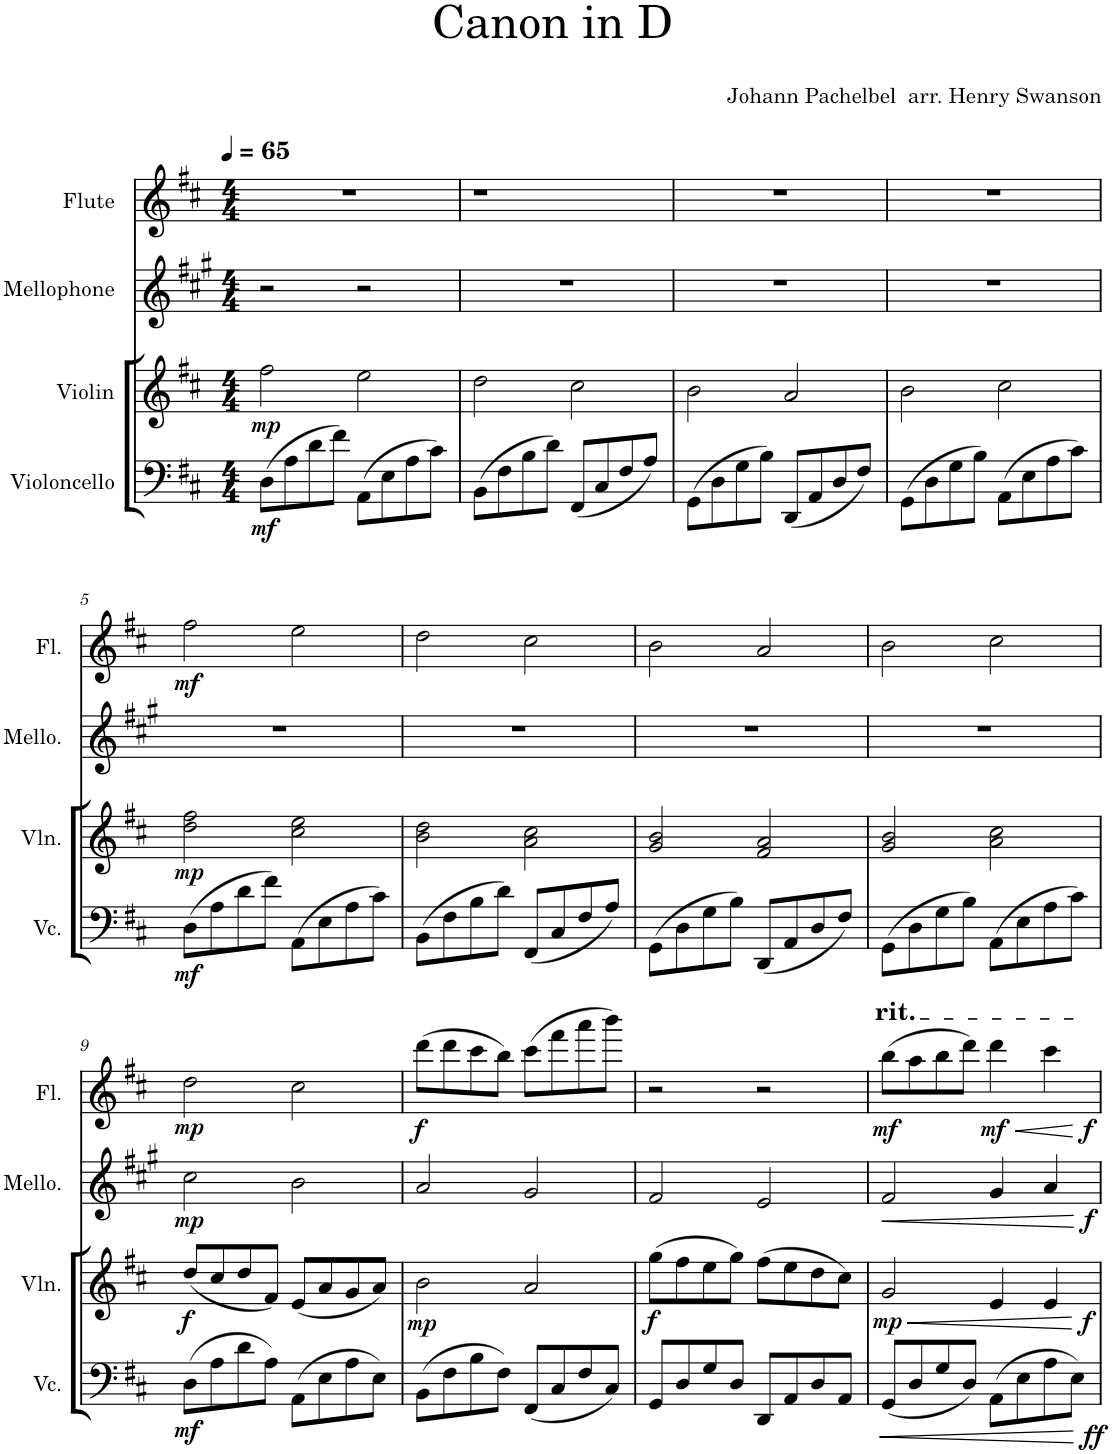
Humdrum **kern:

**kern	**dynam	**kern	**dynam	**kern	**dynam	**kern	**dynam
*part4	*part4	*part3	*part3	*part2	*part2	*part1	*part1
*staff4	*staff4	*staff3	*staff3	*staff2	*staff2	*staff1	*staff1
*I"Violoncello	*	*I"Violin	*	*I"Mellophone	*	*I"Flute	*
*I'Vc.	*	*I'Vln.	*	*I'Mello.	*	*I'Fl.	*
*clefF4	*	*clefG2	*	*clefG2	*	*clefG2	*
*	*	*	*	*Trd4c7	*	*	*
*k[f#c#]	*	*k[f#c#]	*	*k[f#c#g#]	*	*k[f#c#]	*
*M4/4	*	*M4/4	*	*M4/4	*	*M4/4	*
*MM65	*	*MM65	*	*MM65	*	*MM65	*
=1	=1	=1	=1	=1	=1	=1	=1
!	!LO:DY:b	!	!LO:DY:b	!	!	!	!
(8D\L	mf	2ff#\	mp	2r	.	1r	.
8A\	.	.	.	.	.	.	.
8d\	.	.	.	.	.	.	.
8f#\J)	.	.	.	.	.	.	.
(8AA\L	.	2ee\	.	2r	.	.	.
8E\	.	.	.	.	.	.	.
8A\	.	.	.	.	.	.	.
8c#\J)	.	.	.	.	.	.	.
=2	=2	=2	=2	=2	=2	=2	=2
(8BB\L	.	2dd\	.	1r	.	1r	.
8F#\	.	.	.	.	.	.	.
8B\	.	.	.	.	.	.	.
8d\J)	.	.	.	.	.	.	.
(8FF#/L	.	2cc#\	.	.	.	.	.
8C#/	.	.	.	.	.	.	.
8F#/	.	.	.	.	.	.	.
8A/J)	.	.	.	.	.	.	.
=3	=3	=3	=3	=3	=3	=3	=3
(8GG\L	.	2b\	.	1r	.	1r	.
8D\	.	.	.	.	.	.	.
8G\	.	.	.	.	.	.	.
8B\J)	.	.	.	.	.	.	.
(8DD/L	.	2a/	.	.	.	.	.
8AA/	.	.	.	.	.	.	.
8D/	.	.	.	.	.	.	.
8F#/J)	.	.	.	.	.	.	.
=4	=4	=4	=4	=4	=4	=4	=4
(8GG\L	.	2b\	.	1r	.	1r	.
8D\	.	.	.	.	.	.	.
8G\	.	.	.	.	.	.	.
8B\J)	.	.	.	.	.	.	.
(8AA\L	.	2cc#\	.	.	.	.	.
8E\	.	.	.	.	.	.	.
8A\	.	.	.	.	.	.	.
8c#\J)	.	.	.	.	.	.	.
!!LO:LB:g=z
=5	=5	=5	=5	=5	=5	=5	=5
!	!LO:DY:b	!	!LO:DY:b	!	!	!	!LO:DY:b
(8D\L	mf	2dd\ 2ff#\	mp	1r	.	2ff#\	mf
8A\	.	.	.	.	.	.	.
8d\	.	.	.	.	.	.	.
8f#\J)	.	.	.	.	.	.	.
(8AA\L	.	2cc#\ 2ee\	.	.	.	2ee\	.
8E\	.	.	.	.	.	.	.
8A\	.	.	.	.	.	.	.
8c#\J)	.	.	.	.	.	.	.
=6	=6	=6	=6	=6	=6	=6	=6
(8BB\L	.	2b\ 2dd\	.	1r	.	2dd\	.
8F#\	.	.	.	.	.	.	.
8B\	.	.	.	.	.	.	.
8d\J)	.	.	.	.	.	.	.
(8FF#/L	.	2a\ 2cc#\	.	.	.	2cc#\	.
8C#/	.	.	.	.	.	.	.
8F#/	.	.	.	.	.	.	.
8A/J)	.	.	.	.	.	.	.
=7	=7	=7	=7	=7	=7	=7	=7
(8GG\L	.	2g/ 2b/	.	1r	.	2b\	.
8D\	.	.	.	.	.	.	.
8G\	.	.	.	.	.	.	.
8B\J)	.	.	.	.	.	.	.
(8DD/L	.	2f#/ 2a/	.	.	.	2a/	.
8AA/	.	.	.	.	.	.	.
8D/	.	.	.	.	.	.	.
8F#/J)	.	.	.	.	.	.	.
=8	=8	=8	=8	=8	=8	=8	=8
(8GG\L	.	2g/ 2b/	.	1r	.	2b\	.
8D\	.	.	.	.	.	.	.
8G\	.	.	.	.	.	.	.
8B\J)	.	.	.	.	.	.	.
(8AA\L	.	2a\ 2cc#\	.	.	.	2cc#\	.
8E\	.	.	.	.	.	.	.
8A\	.	.	.	.	.	.	.
8c#\J)	.	.	.	.	.	.	.
!!LO:LB:g=z
=9	=9	=9	=9	=9	=9	=9	=9
!	!LO:DY:b	!	!LO:DY:b	!	!LO:DY:b	!	!LO:DY:b
(8D\L	mf	(8dd/L	f	2cc#\	mp	2dd\	mp
8A\	.	8cc#/	.	.	.	.	.
8d\	.	8dd/	.	.	.	.	.
8A\J)	.	8f#/J)	.	.	.	.	.
(8AA\L	.	(8e/L	.	2b\	.	2cc#\	.
8E\	.	8a/	.	.	.	.	.
8A\	.	8g/	.	.	.	.	.
8E\J)	.	8a/J)	.	.	.	.	.
=10	=10	=10	=10	=10	=10	=10	=10
!	!	!	!LO:DY:b	!	!	!	!LO:DY:b
(8BB\L	.	2b\	mp	2a/	.	(8ddd\L	f
8F#\	.	.	.	.	.	8ddd\	.
8B\	.	.	.	.	.	8ccc#\	.
8F#\J)	.	.	.	.	.	8bb\J)	.
(8FF#/L	.	2a/	.	2g#/	.	(8ccc#\L	.
8C#/	.	.	.	.	.	8fff#\	.
8F#/	.	.	.	.	.	8aaa\	.
8C#/J)	.	.	.	.	.	8bbb\J)	.
=11	=11	=11	=11	=11	=11	=11	=11
!	!	!	!LO:DY:b	!	!	!	!
8GG/L	.	(8gg\L	f	2f#/	.	2r	.
8D/	.	8ff#\	.	.	.	.	.
8G/	.	8ee\	.	.	.	.	.
8D/J	.	8gg\J)	.	.	.	.	.
8DD/L	.	(8ff#\L	.	2e/	.	2r	.
8AA/	.	8ee\	.	.	.	.	.
8D/	.	8dd\	.	.	.	.	.
8AA/J	.	8cc#\J)	.	.	.	.	.
=12	=12	=12	=12	=12	=12	=12	=12
!	!	!	!	!	!	!LO:TX:a:t=rit.	!
!	!LO:HP:b	!	!LO:HP:b	!	!LO:HP:b	!	!
!	!	!	!LO:DY:n=1:b	!	!	!	!LO:DY:b
(8GG/L	<	2g/	< mp	2f#/	<	(8bb\L	mf
8D/	.	.	.	.	.	8aa\	.
8G/	.	.	.	.	.	8bb\	.
8D/J)	.	.	.	.	.	8ddd\J)	.
!	!	!	!	!	!	!	!LO:HP:b
!	!	!	!	!	!	!	!LO:DY:n=1:b
(8AA\L	.	4e/	.	4g#/	.	4ddd\	< mf
8E\	.	.	.	.	.	.	.
8A\	.	4e/	.	4a/	.	4ccc#\	.
8E\J)	.	.	.	.	.	.	.
.	[	.	[	.	[	.	[
=	=	=	=	=	=	=	=
*-	*-	*-	*-	*-	*-	*-	*-
